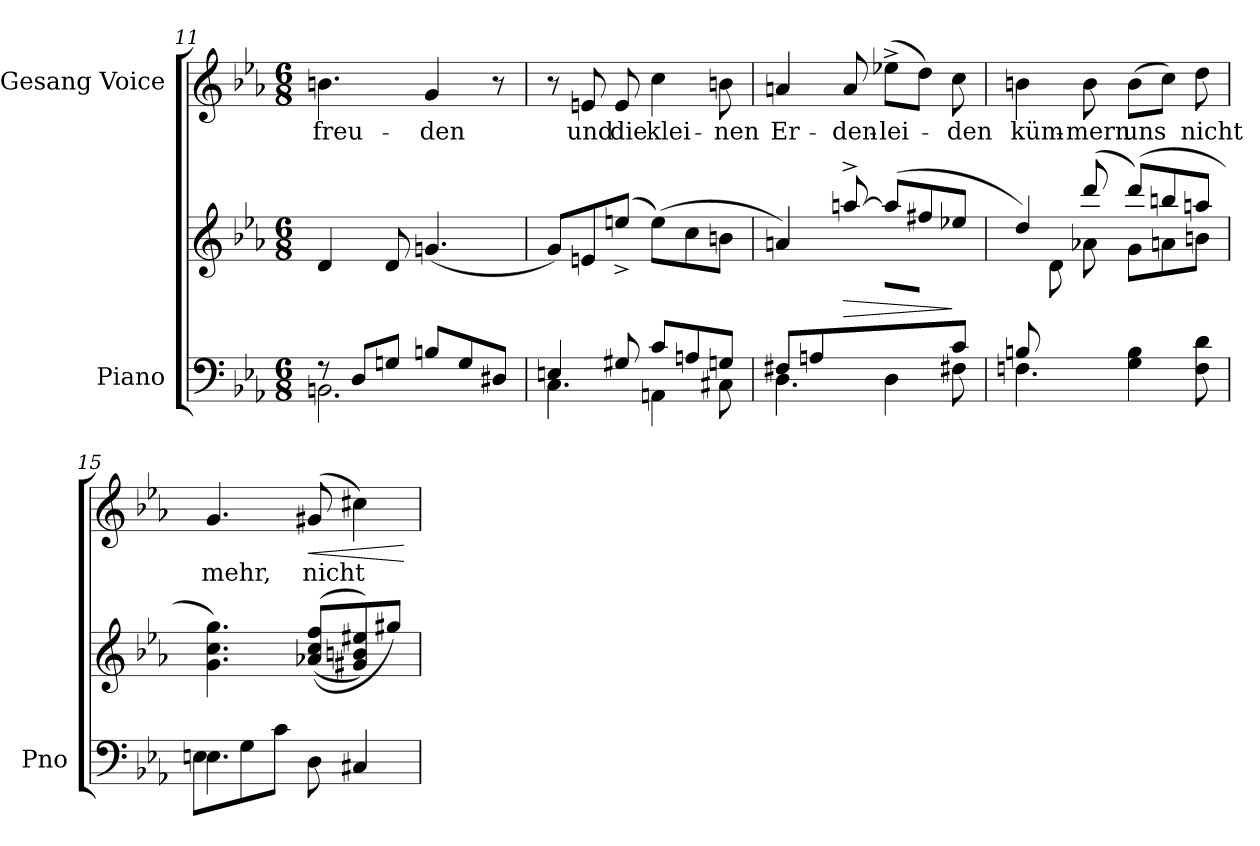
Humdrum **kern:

**kern	**kern	**dynam	**kern	**text	**dynam
*part2	*part2	*part2	*part1	*part1	*part1
*staff3	*staff2	*staff2/3	*staff1	*staff1	*staff1
*I"Piano	*	*	*I"Gesang Voice	*	*
*I'Pno	*	*	*	*	*
*clefF4	*clefG2	*	*clefG2	*	*
*k[b-e-a-]	*k[b-e-a-]	*	*k[b-e-a-]	*	*
*M6/8	*M6/8	*	*M6/8	*	*
=11	=11	=11	=11	=11	=11
*^	*	*	*	*	*
8r	2.BBn\	4d/	.	4.bn\	-freu-	.
8D/L	.	.	.	.	.	.
8Gn/J	.	8d/	.	.	.	.
8Bn/L	.	(4.gn/	.	4g/	-den	.
8G/	.	.	.	.	.	.
8D#X/J	.	.	.	8r	.	.
=12	=12	=12	=12	=12	=12	=12
4En/	4.C\	8g/L)	.	8r	.	.
.	.	8en/	.	8en/	und	.
8G#X/	.	(8een^>/J	.	8e/	die	.
8c/L	4AAn\	(8ee\L)	.	4cc\	klei-	.
8An/	.	8cc\	.	.	.	.
8Gn/J	8C#X\	8bn\J	.	8bn\	-nen	.
=13	=13	=13	=13	=13	=13	=13
*	*	*^	*	*	*	*
8F#X/L	4.D\	4an/)	4ryy	.	4an/	Er-	.
8An/	.	.	.	.	.	.	.
!	!	!	!	!LO:HP:b	!	!	!
4.ryy	.	[8aan^>/	8f#X\J	>	8a/	-den-	.
.	4D\	(>8aa/L]	8e-X\L	.	(8ee-X^\L	-lei-	.
.	.	8ff#X/	8d\	.	8dd\J)	.	.
8c/J	8F#X\	8ee-X/J	8ryy	]	8cc\	-den	.
=14	=14	=14	=14	=14	=14	=14	=14
*	*	*	*^	*	*	*	*
8Bn/L	4.Fn\	4dd/)	4.ryy	8ryy	.	4bn\	küm-	.
4ryy	.	.	.	8d\	.	.	.	.
.	.	(>8ddd/	.	8a-X\J	.	8b\	-mern	.
4G\ 4B\	4.ryy	(8ddd/L)	8g\L	4.ryy	.	(8b\L	uns	.
.	.	8bbn/	8an\	.	.	8cc\J)	.	.
8F\ 8d\	.	8aan/J	8bn\J	.	.	8dd\	nicht	.
*	*	*v	*v	*v	*	*	*	*
=15	=15	=15	=15	=15	=15	=15
4.En\	8E\L	4.g\ 4.cc\ 4.gg\)	.	4.g/	mehr,	.
.	8G\	.	.	.	.	.
.	8c\J	.	.	.	.	.
!	!	!	!	!	!	!LO:HP:b
8D\	4.ryy	(>((>8a-X/ 8cc/ 8ff/L	.	(8g#X/	nicht	<
4C#X/	.	8g#X/ 8bn/ 8ee#X/))	.	4cc#X\)	.	.
.	.	8gg#X/J)	.	.	.	.
*v	*v	*	*	*	*	*
.	.	.	.	.	[
=	=	=	=	=	=
*-	*-	*-	*-	*-	*-
